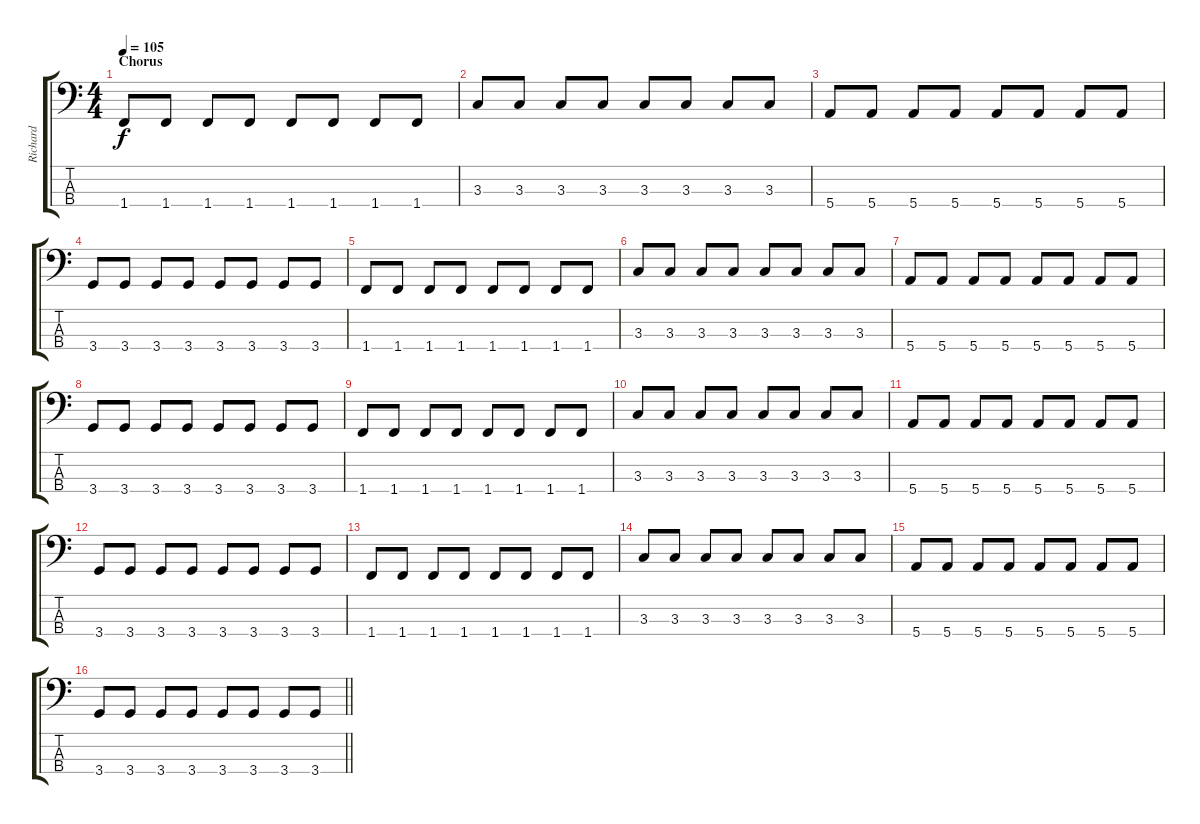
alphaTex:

\track ("Richard" "Richard") {instrument electricbasspick}
\staff {score tabs}
\tuning (G2 D2 A1 E1) {hide}
\ts (4 4)
\section ("" "Chorus")
\tempo 105
\clef f4
\ks c
1.4.8{dy f} 1.4.8 1.4.8 1.4.8 1.4.8 1.4.8 1.4.8 1.4.8 |
3.3.8 3.3.8 3.3.8 3.3.8 3.3.8 3.3.8 3.3.8 3.3.8 |
5.4.8 5.4.8 5.4.8 5.4.8 5.4.8 5.4.8 5.4.8 5.4.8 |
3.4.8 3.4.8 3.4.8 3.4.8 3.4.8 3.4.8 3.4.8 3.4.8 |
1.4.8 1.4.8 1.4.8 1.4.8 1.4.8 1.4.8 1.4.8 1.4.8 |
3.3.8 3.3.8 3.3.8 3.3.8 3.3.8 3.3.8 3.3.8 3.3.8 |
5.4.8 5.4.8 5.4.8 5.4.8 5.4.8 5.4.8 5.4.8 5.4.8 |
3.4.8 3.4.8 3.4.8 3.4.8 3.4.8 3.4.8 3.4.8 3.4.8 |
1.4.8 1.4.8 1.4.8 1.4.8 1.4.8 1.4.8 1.4.8 1.4.8 |
3.3.8 3.3.8 3.3.8 3.3.8 3.3.8 3.3.8 3.3.8 3.3.8 |
5.4.8 5.4.8 5.4.8 5.4.8 5.4.8 5.4.8 5.4.8 5.4.8 |
3.4.8 3.4.8 3.4.8 3.4.8 3.4.8 3.4.8 3.4.8 3.4.8 |
1.4.8 1.4.8 1.4.8 1.4.8 1.4.8 1.4.8 1.4.8 1.4.8 |
3.3.8 3.3.8 3.3.8 3.3.8 3.3.8 3.3.8 3.3.8 3.3.8 |
5.4.8 5.4.8 5.4.8 5.4.8 5.4.8 5.4.8 5.4.8 5.4.8 |
\barLineRight lightlight
3.4.8 3.4.8 3.4.8 3.4.8 3.4.8 3.4.8 3.4.8 3.4.8
